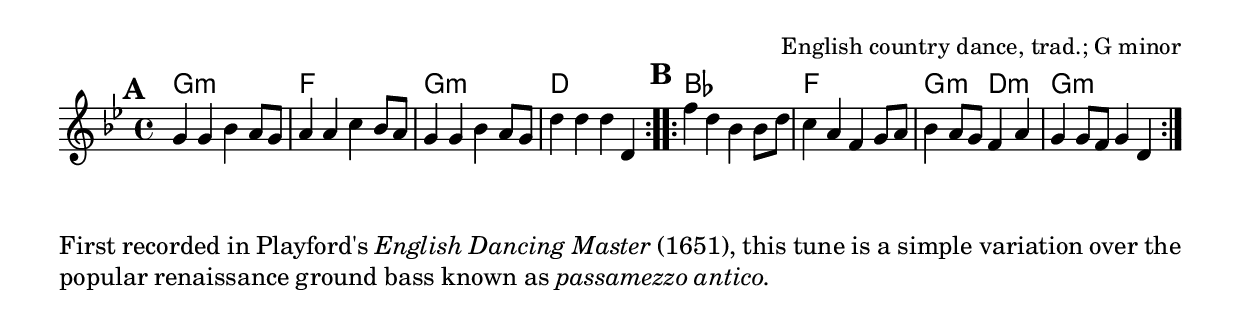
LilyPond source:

\version "2.18.2"
\include "util.ly"

\tocItem \markup "The Goddesses"

\score {
  <<
    \relative g' {
      \time 4/4
      \key g \minor

      \repeat volta 2 {
        \mark \default
        g4 g bes a8 g |
        a4 a c bes8 a |
        g4 g bes a8 g |
        d'4 d d d, |
      }

      \repeat volta 2 {
        \mark \default
        f'4 d bes bes8 d |
        c4 a f g8 a |
        bes4 a8 g f4 a |
        g g8 f g4 d |
      }
    }

    \chords {
      \repeat volta 2 {
        g1:m | f:1 | g1:m | d1 |
      }
      \repeat volta 2 {
        bes1 | f:1 | g2:m d2:m | g1:m |
      }
    }
  >>

  \header{
    title="The Goddesses"
    opus="English country dance, trad.; G minor"
  }
  \layout{indent=0}
  \midi{\tempo 4=200}
}

\markuplist {
  \paragraph {
    First recorded in Playford's \italic{English Dancing Master} (1651),
    this tune is a simple variation over the popular renaissance
    ground bass known as \italic{passamezzo antico.}
  }
}